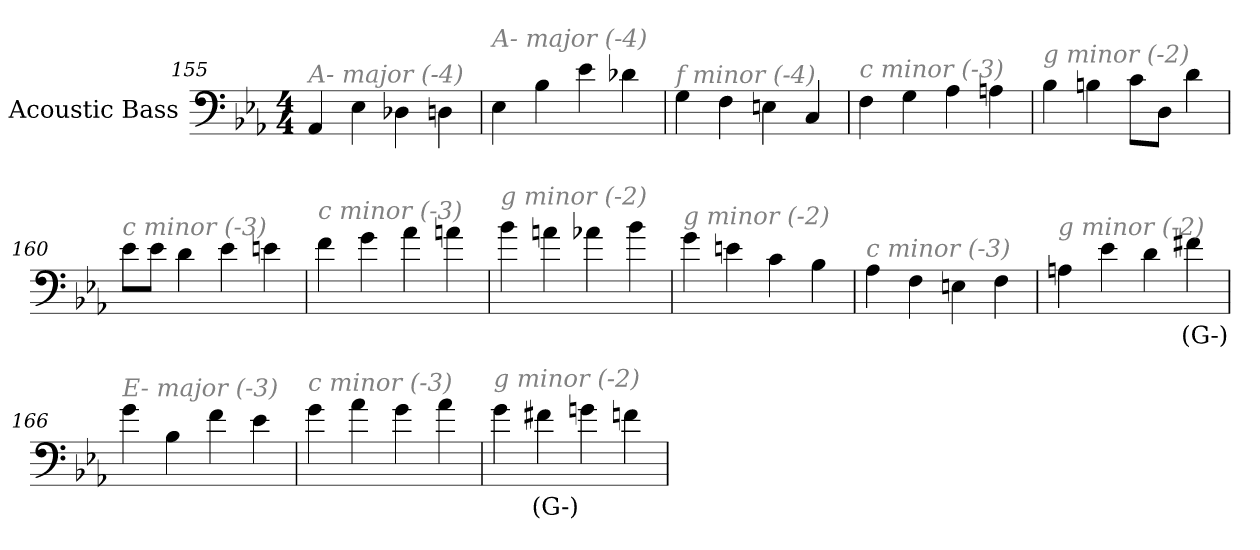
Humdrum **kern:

**kern	**text
*part1	*part1
*staff1	*staff1
*I"Acoustic Bass	*
*clefF4	*
*ITrd7c12	*
*k[b-e-a-]	*
*E-:	*
*M4/4	*
=155	=155
!LO:TX:i:color=#808080:t=A- major (-4)	!
4AAA-	.
4EE-	.
4DD-X	.
4DDn	.
=156	=156
!LO:TX:i:color=#808080:t=A- major (-4)	!
4EE-	.
4BB-	.
4E-	.
4D-X	.
=157	=157
!LO:TX:i:color=#808080:t=f minor (-4)	!
4GG	.
4FF	.
4EEn	.
4CC	.
=158	=158
!LO:TX:i:color=#808080:t=c minor (-3)	!
4FF	.
4GG	.
4AA-	.
4AAn	.
=159	=159
!LO:TX:i:color=#808080:t=g minor (-2)	!
4BB-	.
4BBn	.
8CL	.
8DDJ	.
4D	.
=160	=160
!LO:TX:i:color=#808080:t=c minor (-3)	!
8E-L	.
8E-J	.
4D	.
4E-	.
4En	.
=161	=161
!LO:TX:i:color=#808080:t=c minor (-3)	!
4F	.
4G	.
4A-	.
4An	.
=162	=162
!LO:TX:i:color=#808080:t=g minor (-2)	!
4B-	.
4An	.
4A-X	.
4B-	.
=163	=163
!LO:TX:i:color=#808080:t=g minor (-2)	!
4G	.
4En	.
4C	.
4BB-	.
=164	=164
!LO:TX:i:color=#808080:t=c minor (-3)	!
4AA-	.
4FF	.
4EEn	.
4FF	.
=165	=165
!LO:TX:i:color=#808080:t=g minor (-2)	!
4AAn	.
4E-	.
4D	.
4F#Xi	(G-)
=166	=166
!LO:TX:i:color=#808080:t=E- major (-3)	!
4G	.
4BB-	.
4F	.
4E-	.
=167	=167
!LO:TX:i:color=#808080:t=c minor (-3)	!
4G	.
4A-	.
4G	.
4A-	.
=168	=168
!LO:TX:i:color=#808080:t=g minor (-2)	!
4G	.
4F#Xi	(G-)
4Gn	.
4F	.
=	=
*-	*-
